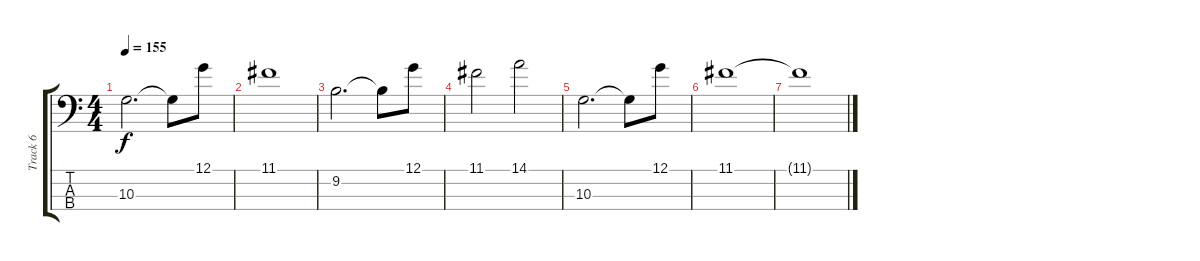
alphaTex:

\track ("Track 6" "Track 6") {instrument electricbassfinger}
\staff {score tabs}
\tuning (G2 D2 A1 E1) {hide}
\ts (4 4)
\tempo 155
\clef f4
\ks c
10.3.2{d dy f} 10.3{t}.8 12.1.8 |
11.1.1 |
9.2.2{d} 9.2{t}.8 12.1.8 |
11.1.2 14.1.2 |
10.3.2{d} 10.3{t}.8 12.1.8 |
11.1.1{volume 3} |
11.1{t}.1
